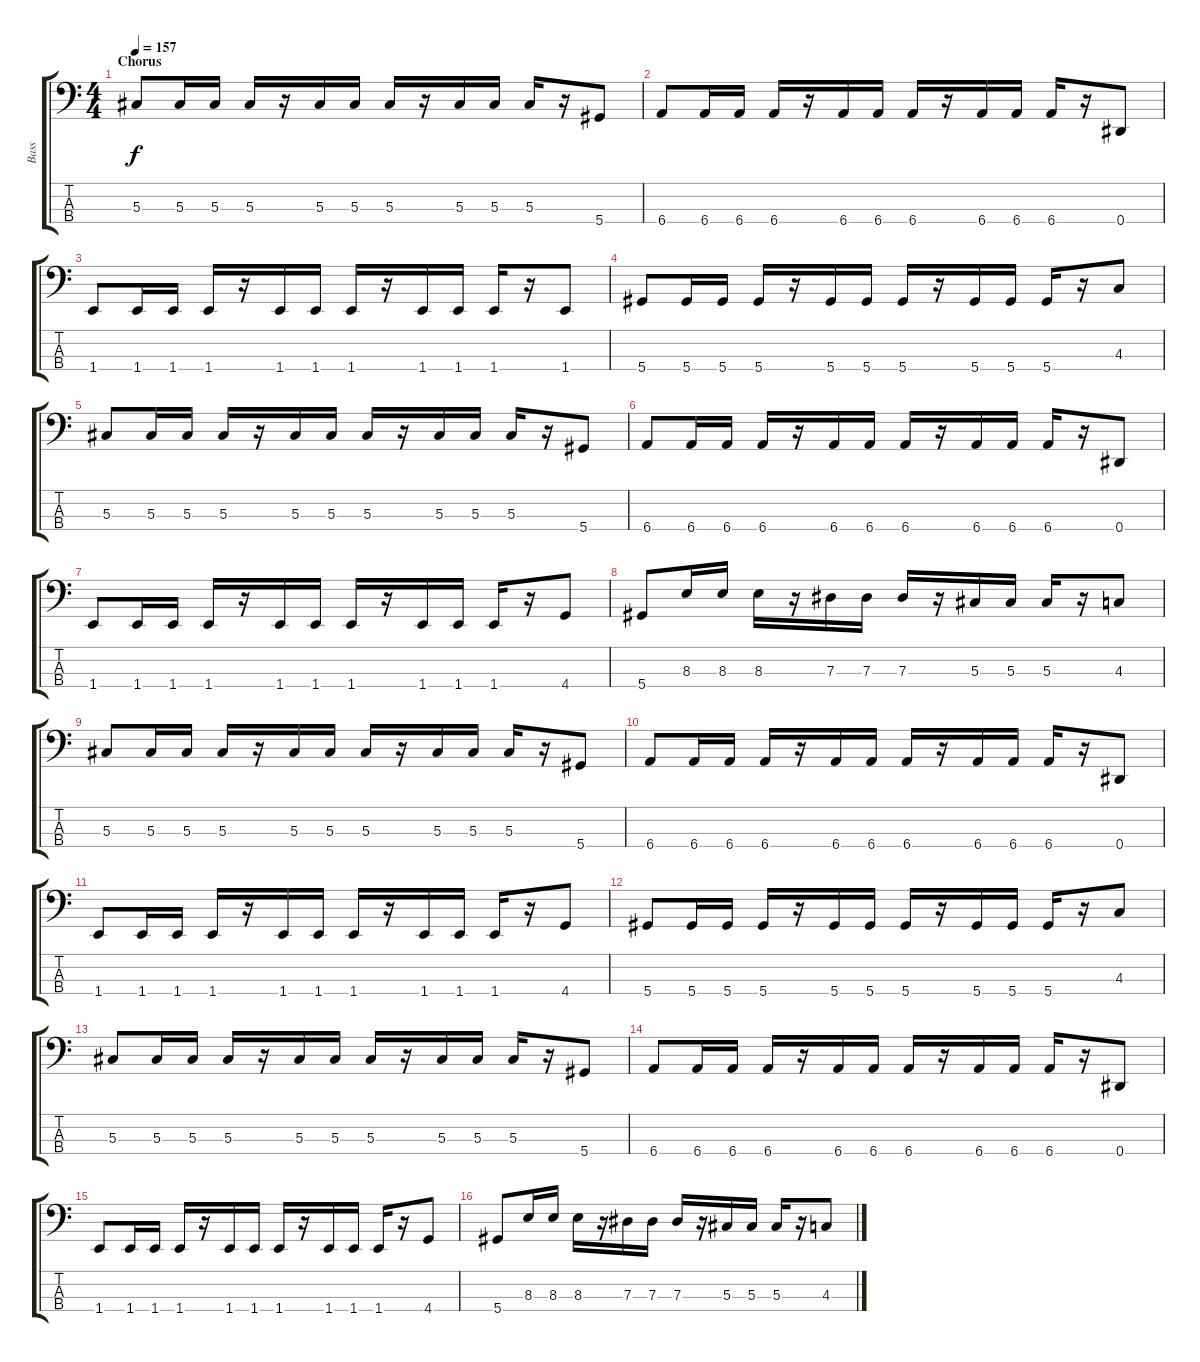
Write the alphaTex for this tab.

\track ("Bass" "Bass") {instrument acousticguitarnylon}
\staff {score tabs}
\tuning (Gb2 Db2 Ab1 Eb1) {hide}
\ts (4 4)
\section ("" "Chorus")
\tempo 157
\clef f4
\ks c
5.3.8{dy f} 5.3.16 5.3.16 5.3.16 r.16 5.3.16 5.3.16 5.3.16 r.16 5.3.16 5.3.16 5.3.16 r.16 5.4.8 |
6.4.8 6.4.16 6.4.16 6.4.16 r.16 6.4.16 6.4.16 6.4.16 r.16 6.4.16 6.4.16 6.4.16 r.16 0.4.8 |
1.4.8 1.4.16 1.4.16 1.4.16 r.16 1.4.16 1.4.16 1.4.16 r.16 1.4.16 1.4.16 1.4.16 r.16 1.4.8 |
5.4.8 5.4.16 5.4.16 5.4.16 r.16 5.4.16 5.4.16 5.4.16 r.16 5.4.16 5.4.16 5.4.16 r.16 4.3.8 |
5.3.8 5.3.16 5.3.16 5.3.16 r.16 5.3.16 5.3.16 5.3.16 r.16 5.3.16 5.3.16 5.3.16 r.16 5.4.8 |
6.4.8 6.4.16 6.4.16 6.4.16 r.16 6.4.16 6.4.16 6.4.16 r.16 6.4.16 6.4.16 6.4.16 r.16 0.4.8 |
1.4.8 1.4.16 1.4.16 1.4.16 r.16 1.4.16 1.4.16 1.4.16 r.16 1.4.16 1.4.16 1.4.16 r.16 4.4.8 |
5.4.8 8.3.16 8.3.16 8.3.16 r.16 7.3.16 7.3.16 7.3.16 r.16 5.3.16 5.3.16 5.3.16 r.16 4.3.8 |
5.3.8 5.3.16 5.3.16 5.3.16 r.16 5.3.16 5.3.16 5.3.16 r.16 5.3.16 5.3.16 5.3.16 r.16 5.4.8 |
6.4.8 6.4.16 6.4.16 6.4.16 r.16 6.4.16 6.4.16 6.4.16 r.16 6.4.16 6.4.16 6.4.16 r.16 0.4.8 |
1.4.8 1.4.16 1.4.16 1.4.16 r.16 1.4.16 1.4.16 1.4.16 r.16 1.4.16 1.4.16 1.4.16 r.16 4.4.8 |
5.4.8 5.4.16 5.4.16 5.4.16 r.16 5.4.16 5.4.16 5.4.16 r.16 5.4.16 5.4.16 5.4.16 r.16 4.3.8 |
5.3.8 5.3.16 5.3.16 5.3.16 r.16 5.3.16 5.3.16 5.3.16 r.16 5.3.16 5.3.16 5.3.16 r.16 5.4.8 |
6.4.8 6.4.16 6.4.16 6.4.16 r.16 6.4.16 6.4.16 6.4.16 r.16 6.4.16 6.4.16 6.4.16 r.16 0.4.8 |
1.4.8 1.4.16 1.4.16 1.4.16 r.16 1.4.16 1.4.16 1.4.16 r.16 1.4.16 1.4.16 1.4.16 r.16 4.4.8 |
5.4.8 8.3.16 8.3.16 8.3.16 r.16 7.3.16 7.3.16 7.3.16 r.16 5.3.16 5.3.16 5.3.16 r.16 4.3.8
